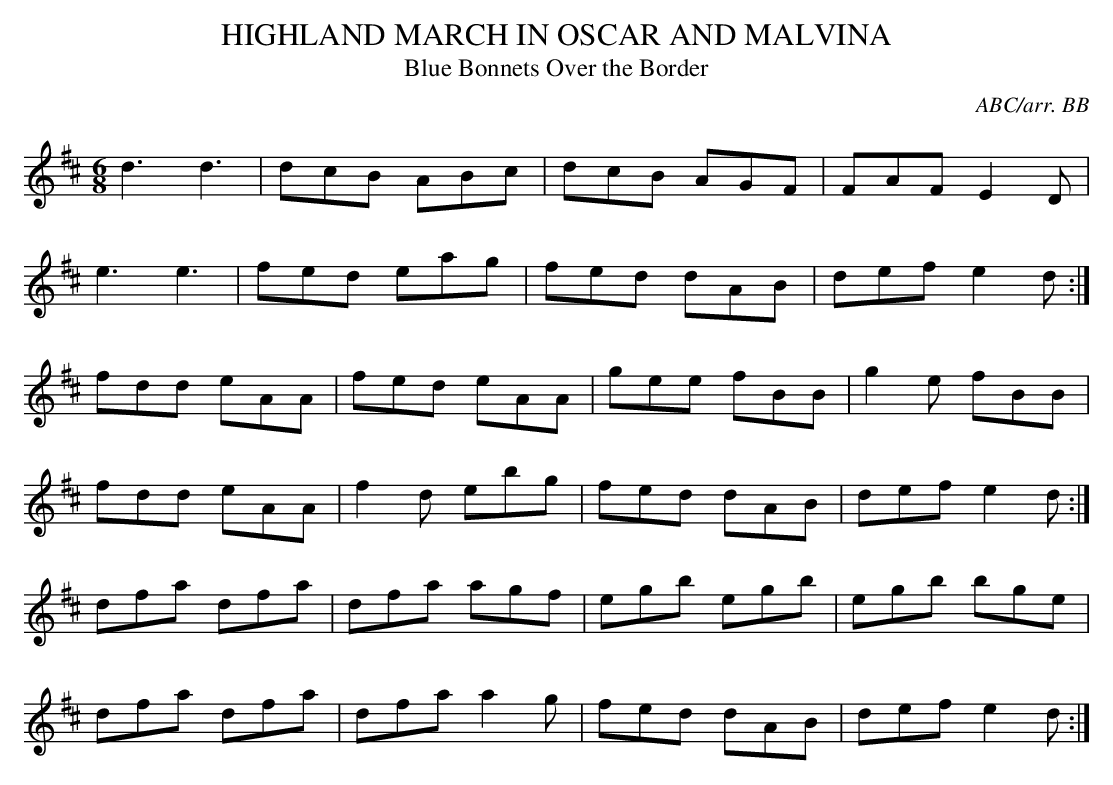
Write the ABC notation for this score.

X:1
T:HIGHLAND MARCH IN OSCAR AND MALVINA
T:Blue Bonnets Over the Border
C:ABC/arr. BB
reason I thought that O Farrell had composed the music for it, but
apparently a Mr. Reeve is responsible. O Farrell might well have been
the piper for the show.
M:6/8
L:1/8
K:D % simplified version
d3 d3|dcB ABc|dcB AGF|FAF E2D|
e3 e3|fed eag|fed dAB|def e2d :|
fdd eAA|fed eAA|gee fBB|g2e fBB|
fdd eAA|f2d ebg|fed dAB|def e2d :|
dfa dfa|dfa agf|egb egb|egb bge|
dfa dfa|dfa a2g|fed dAB|def e2d :|
